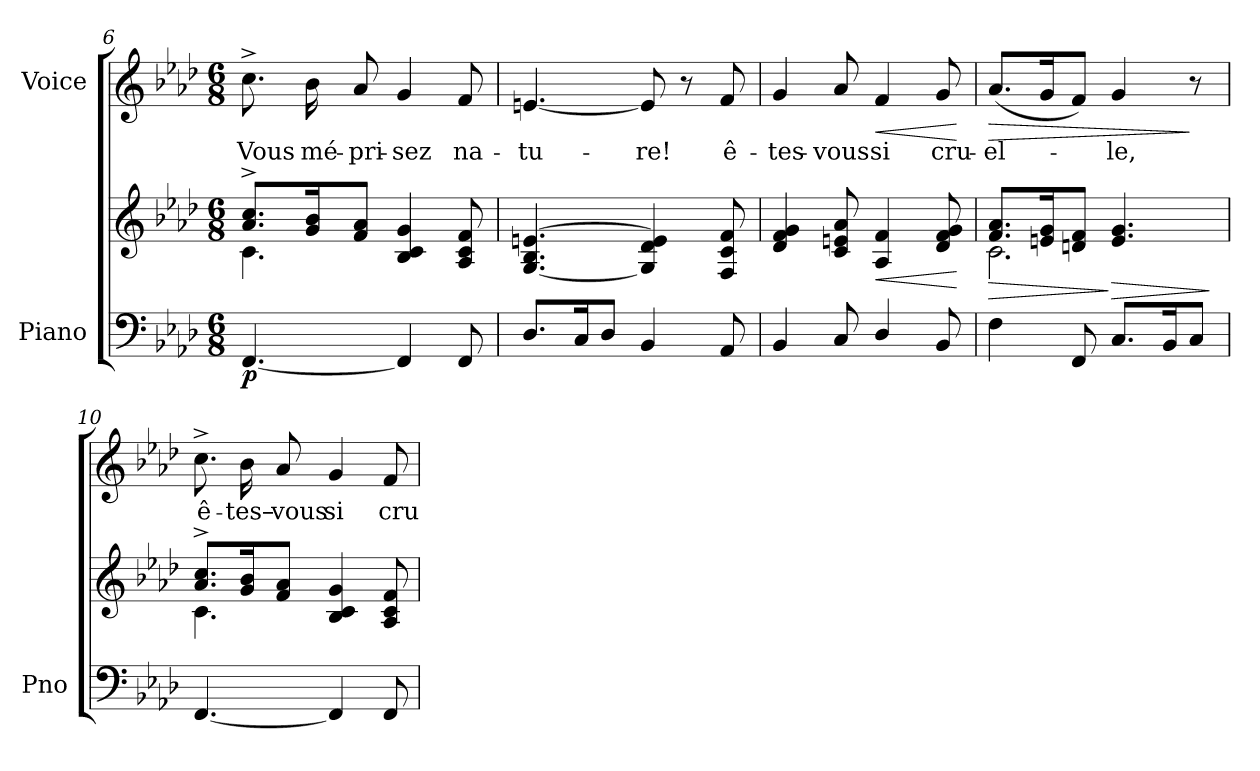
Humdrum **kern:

**kern	**kern	**dynam	**kern	**text	**dynam
*part2	*part2	*part2	*part1	*part1	*part1
*staff3	*staff2	*staff2/3	*staff1	*staff1	*staff1
*I"Piano	*	*	*I"Voice	*	*
*I'Pno	*	*	*	*	*
!!LO:LB:g=z
*clefF4	*clefG2	*	*clefG2	*	*
*k[b-e-a-d-]	*k[b-e-a-d-]	*	*k[b-e-a-d-]	*	*
*M6/8	*M6/8	*	*M6/8	*	*
=6	=6	=6	=6	=6	=6
*	*^	*	*	*	*
!	!	!	!LO:DY:b=2	!	!LO:LY:b	!
[4.FF/	8.a-/^ 8.cc/^L	4.c\	p	8.cc^\	Vous	.
!	!	!	!	!	!LO:LY:b	!LO:DY:b
!	!	!	!	!	!	!LO:DY:n=1:b
.	16g/ 16b-/K	.	.	16b-\	mé-	p other-dynamics
!	!	!	!	!	!LO:LY:b	!
.	8f/ 8a-/J	.	.	8a-/	-pri-	.
!	!	!	!	!	!LO:LY:b	!
4FF/]	4B-/ 4c/ 4g/	4.ryy	.	4g/	-sez	.
!	!	!	!	!	!LO:LY:b	!
8FF/	8A-/ 8c/ 8f/	.	.	8f/	na-	.
*	*v	*v	*	*	*	*
=7	=7	=7	=7	=7	=7
!	!	!	!	!LO:LY:b	!
8.D-/L	[4.G/ 4.B-/ [4.en/	.	[4.en/	-tu-	.
16C/K	.	.	.	.	.
8D-/J	.	.	.	.	.
!	!	!	!	!LO:LY:b	!
4BB-/	4G/] 4d-/ 4e/]	.	8e/]	-re!	.
.	.	.	8r	.	.
!	!	!	!	!LO:LY:b	!
8AA-/	8F/ 8c/ 8f/	.	8f/	ê-	.
=8	=8	=8	=8	=8	=8
!	!	!	!	!LO:LY:b	!
4BB-/	4d-/ 4f/ 4g/	.	4g/	-tes-	.
!	!	!	!	!LO:LY:b	!
8C/	8c/ 8en/ 8a-/	.	8a-/	vous	.
!	!	!LO:HP:b	!	!LO:LY:b	!LO:HP:b
4D-/	4A-/ 4f/	<	4f/	si	<
!	!	!	!	!LO:LY:b	!
8BB-/	8d-/ 8f/ 8g/	.	8g/	cru-	.
.	.	[	.	.	[
=9	=9	=9	=9	=9	=9
!	!	!LO:HP:b	!	!LO:LY:b	!LO:HP:b
*	*^	*	*	*	*
4F\	8.f/ 8.a-/L	2.c\	>	(8.a-/L	-el-	>
.	16en/ 16g/K	.	.	16g/K	.	.
8FF/	8dn/ 8f/J	.	.	8f/J)	.	.
!	!	!	!LO:HP:n=1:b	!	!LO:LY:b	!
8.C/L	4.e/ 4.g/	.	] >	4g/	-le,	.
16BB-/K	.	.	.	.	.	.
8C/J	.	.	.	8r	.	]
*	*v	*v	*	*	*	*
.	.	]	.	.	.
=10	=10	=10	=10	=10	=10
*	*^	*	*	*	*
!	!	!	!	!	!LO:LY:b	!
[4.FF/	8.a-/^ 8.cc/^L	4.c\	.	8.cc^\	ê-	.
!	!	!	!	!	!LO:LY:b	!
.	16g/ 16b-/K	.	.	16b-\	-tes–	.
!	!	!	!	!	!LO:LY:b	!
.	8f/ 8a-/J	.	.	8a-/	vous	.
!	!	!	!	!	!LO:LY:b	!
4FF/]	4B-/ 4c/ 4g/	4.ryy	.	4g/	si	.
!	!	!	!	!	!LO:LY:b	!
8FF/	8A-/ 8c/ 8f/	.	.	8f/	cru-	.
*	*v	*v	*	*	*	*
=	=	=	=	=	=
*-	*-	*-	*-	*-	*-
